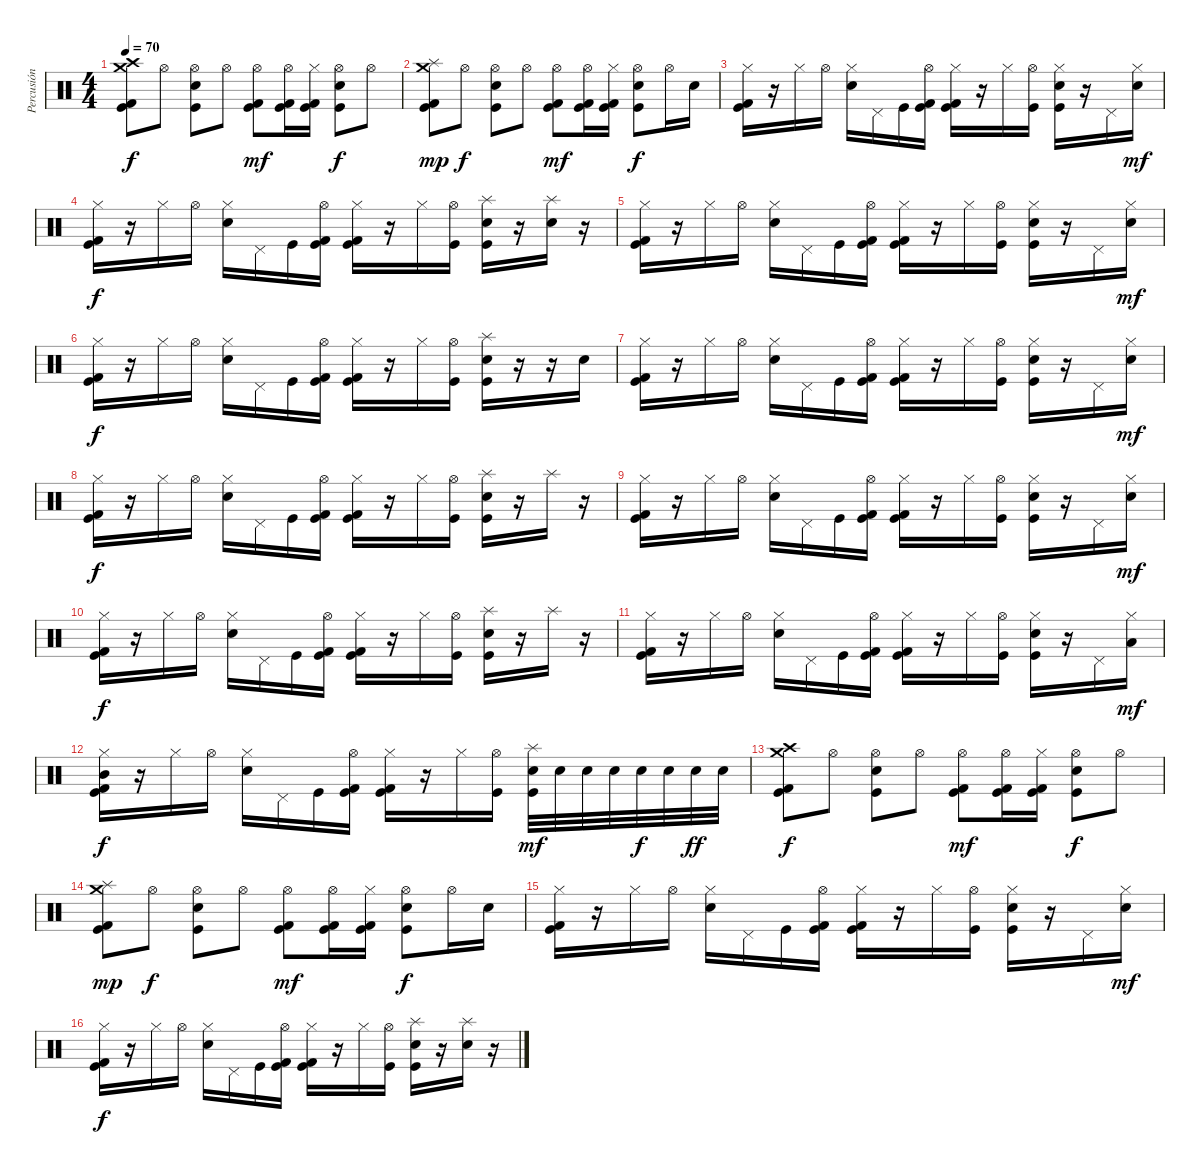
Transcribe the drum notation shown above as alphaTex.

\track ("Percusión" "Percusión") {instrument percussion}
\staff {score}
\articulation defaults
\ts (4 4)
\tempo 70
\clef neutral
\ks c
("Crash medium (hit)" "Crash high (hit)" "Kick (hit) 2" "Kick (hit)").8{dy f} "Hi-Hat (open)".8 ("Hi-Hat (open)" "Electric Snare (hit)" "Kick (hit)").8 "Hi-Hat (open)".8 ("Hi-Hat (open)" "Kick (hit) 2" "Kick (hit)").8{dy mf} ("Hi-Hat (open)" "Kick (hit)" "Kick (hit) 2").16 ("Hi-Hat (closed)" "Kick (hit)" "Kick (hit) 2").16 ("Hi-Hat (open)" "Electric Snare (hit)" "Kick (hit)").8{dy f} "Hi-Hat (open)".8 |
("Crash medium (hit)" "Splash (hit)" "Kick (hit) 2" "Kick (hit)").8{dy mp} "Hi-Hat (open)".8{dy f} ("Hi-Hat (open)" "Electric Snare (hit)" "Kick (hit)").8 "Hi-Hat (open)".8 ("Hi-Hat (open)" "Kick (hit) 2" "Kick (hit)").8{dy mf} ("Hi-Hat (open)" "Kick (hit)" "Kick (hit) 2").16 ("Hi-Hat (closed)" "Kick (hit)" "Kick (hit) 2").16 ("Hi-Hat (open)" "Electric Snare (hit)" "Kick (hit)").8{dy f} "Hi-Hat (open)".16 "Electric Snare (hit)".16 |
("Hi-Hat (closed)" "Kick (hit) 2" "Kick (hit)").16 r.16 "Hi-Hat (closed)".16 "Hi-Hat (open)".16 ("Hi-Hat (closed)" "Electric Snare (hit)").16 "Pedal Hi-Hat (hit)".16 "Kick (hit)".16 ("Hi-Hat (open)" "Kick (hit) 2" "Kick (hit)").16 ("Hi-Hat (closed)" "Kick (hit) 2" "Kick (hit)").16 r.16 "Hi-Hat (closed)".16 ("Hi-Hat (open)" "Kick (hit)").16 ("Hi-Hat (closed)" "Electric Snare (hit)" "Kick (hit)").16 r.16 "Pedal Hi-Hat (hit)".16 ("Hi-Hat (closed)" "Electric Snare (hit)").16{dy mf} |
("Hi-Hat (closed)" "Kick (hit) 2" "Kick (hit)").16{dy f} r.16 "Hi-Hat (closed)".16 "Hi-Hat (open)".16 ("Hi-Hat (closed)" "Electric Snare (hit)").16 "Pedal Hi-Hat (hit)".16 "Kick (hit)".16 ("Hi-Hat (open)" "Kick (hit) 2" "Kick (hit)").16 ("Hi-Hat (closed)" "Kick (hit) 2" "Kick (hit)").16 r.16 "Hi-Hat (closed)".16 ("Hi-Hat (open)" "Kick (hit)").16 ("Splash (hit)" "Electric Snare (hit)" "Kick (hit)").16 r.16 ("Splash (hit)" "Electric Snare (hit)").16 r.16 |
("Hi-Hat (closed)" "Kick (hit) 2" "Kick (hit)").16 r.16 "Hi-Hat (closed)".16 "Hi-Hat (open)".16 ("Hi-Hat (closed)" "Electric Snare (hit)").16 "Pedal Hi-Hat (hit)".16 "Kick (hit)".16 ("Hi-Hat (open)" "Kick (hit) 2" "Kick (hit)").16 ("Hi-Hat (closed)" "Kick (hit) 2" "Kick (hit)").16 r.16 "Hi-Hat (closed)".16 ("Hi-Hat (open)" "Kick (hit)").16 ("Hi-Hat (closed)" "Electric Snare (hit)" "Kick (hit)").16 r.16 "Pedal Hi-Hat (hit)".16 ("Hi-Hat (closed)" "Electric Snare (hit)").16{dy mf} |
("Hi-Hat (closed)" "Kick (hit) 2" "Kick (hit)").16{dy f} r.16 "Hi-Hat (closed)".16 "Hi-Hat (open)".16 ("Hi-Hat (closed)" "Electric Snare (hit)").16 "Pedal Hi-Hat (hit)".16 "Kick (hit)".16 ("Hi-Hat (open)" "Kick (hit) 2" "Kick (hit)").16 ("Hi-Hat (closed)" "Kick (hit) 2" "Kick (hit)").16 r.16 "Hi-Hat (closed)".16 ("Hi-Hat (open)" "Kick (hit)").16 ("Splash (hit)" "Electric Snare (hit)" "Kick (hit)").16 r.16 r.16 "Electric Snare (hit)".16 |
("Hi-Hat (closed)" "Kick (hit) 2" "Kick (hit)").16 r.16 "Hi-Hat (closed)".16 "Hi-Hat (open)".16 ("Hi-Hat (closed)" "Electric Snare (hit)").16 "Pedal Hi-Hat (hit)".16 "Kick (hit)".16 ("Hi-Hat (open)" "Kick (hit) 2" "Kick (hit)").16 ("Hi-Hat (closed)" "Kick (hit) 2" "Kick (hit)").16 r.16 "Hi-Hat (closed)".16 ("Hi-Hat (open)" "Kick (hit)").16 ("Hi-Hat (closed)" "Electric Snare (hit)" "Kick (hit)").16 r.16 "Pedal Hi-Hat (hit)".16 ("Hi-Hat (closed)" "Electric Snare (hit)").16{dy mf} |
("Hi-Hat (closed)" "Kick (hit) 2" "Kick (hit)").16{dy f} r.16 "Hi-Hat (closed)".16 "Hi-Hat (open)".16 ("Hi-Hat (closed)" "Electric Snare (hit)").16 "Pedal Hi-Hat (hit)".16 "Kick (hit)".16 ("Hi-Hat (open)" "Kick (hit) 2" "Kick (hit)").16 ("Hi-Hat (closed)" "Kick (hit) 2" "Kick (hit)").16 r.16 "Hi-Hat (closed)".16 ("Hi-Hat (open)" "Kick (hit)").16 ("Splash (hit)" "Electric Snare (hit)" "Kick (hit)").16 r.16 "Splash (hit)".16 r.16 |
("Hi-Hat (closed)" "Kick (hit) 2" "Kick (hit)").16 r.16 "Hi-Hat (closed)".16 "Hi-Hat (open)".16 ("Hi-Hat (closed)" "Electric Snare (hit)").16 "Pedal Hi-Hat (hit)".16 "Kick (hit)".16 ("Hi-Hat (open)" "Kick (hit) 2" "Kick (hit)").16 ("Hi-Hat (closed)" "Kick (hit) 2" "Kick (hit)").16 r.16 "Hi-Hat (closed)".16 ("Hi-Hat (open)" "Kick (hit)").16 ("Hi-Hat (closed)" "Electric Snare (hit)" "Kick (hit)").16 r.16 "Pedal Hi-Hat (hit)".16 ("Hi-Hat (closed)" "Electric Snare (hit)").16{dy mf} |
("Hi-Hat (closed)" "Kick (hit) 2" "Kick (hit)").16{dy f} r.16 "Hi-Hat (closed)".16 "Hi-Hat (open)".16 ("Hi-Hat (closed)" "Electric Snare (hit)").16 "Pedal Hi-Hat (hit)".16 "Kick (hit)".16 ("Hi-Hat (open)" "Kick (hit) 2" "Kick (hit)").16 ("Hi-Hat (closed)" "Kick (hit) 2" "Kick (hit)").16 r.16 "Hi-Hat (closed)".16 ("Hi-Hat (open)" "Kick (hit)").16 ("Splash (hit)" "Electric Snare (hit)" "Kick (hit)").16 r.16 "Splash (hit)".16 r.16 |
("Hi-Hat (closed)" "Kick (hit) 2" "Kick (hit)").16 r.16 "Hi-Hat (closed)".16 "Hi-Hat (open)".16 ("Hi-Hat (closed)" "Electric Snare (hit)").16 "Pedal Hi-Hat (hit)".16 "Kick (hit)".16 ("Hi-Hat (open)" "Kick (hit) 2" "Kick (hit)").16 ("Hi-Hat (closed)" "Kick (hit) 2" "Kick (hit)").16 r.16 "Hi-Hat (closed)".16 ("Hi-Hat (open)" "Kick (hit)").16 ("Hi-Hat (closed)" "Electric Snare (hit)" "Kick (hit)").16 r.16 "Pedal Hi-Hat (hit)".16 ("Hi-Hat (closed)" "Low Tom (hit)").16{dy mf} |
("Hi-Hat (closed)" "Mid Tom (hit)" "Kick (hit) 2" "Kick (hit)").16{dy f} r.16 "Hi-Hat (closed)".16 "Hi-Hat (open)".16 ("Hi-Hat (closed)" "Electric Snare (hit)").16 "Pedal Hi-Hat (hit)".16 "Kick (hit)".16 ("Hi-Hat (open)" "Kick (hit) 2" "Kick (hit)").16 ("Hi-Hat (closed)" "Kick (hit) 2" "Kick (hit)").16 r.16 "Hi-Hat (closed)".16 ("Hi-Hat (open)" "Kick (hit)").16 ("Splash (hit)" "Electric Snare (hit)" "Kick (hit)").32{dy mf} "Electric Snare (hit)".32 "Electric Snare (hit)".32 "Electric Snare (hit)".32 "Electric Snare (hit)".32{dy f} "Electric Snare (hit)".32 "Electric Snare (hit)".32{dy ff} "Electric Snare (hit)".32 |
("Crash medium (hit)" "Crash high (hit)" "Kick (hit) 2" "Kick (hit)").8{dy f} "Hi-Hat (open)".8 ("Hi-Hat (open)" "Electric Snare (hit)" "Kick (hit)").8 "Hi-Hat (open)".8 ("Hi-Hat (open)" "Kick (hit) 2" "Kick (hit)").8{dy mf} ("Hi-Hat (open)" "Kick (hit)" "Kick (hit) 2").16 ("Hi-Hat (closed)" "Kick (hit)" "Kick (hit) 2").16 ("Hi-Hat (open)" "Electric Snare (hit)" "Kick (hit)").8{dy f} "Hi-Hat (open)".8 |
("Crash medium (hit)" "Splash (hit)" "Kick (hit) 2" "Kick (hit)").8{dy mp} "Hi-Hat (open)".8{dy f} ("Hi-Hat (open)" "Electric Snare (hit)" "Kick (hit)").8 "Hi-Hat (open)".8 ("Hi-Hat (open)" "Kick (hit) 2" "Kick (hit)").8{dy mf} ("Hi-Hat (open)" "Kick (hit)" "Kick (hit) 2").16 ("Hi-Hat (closed)" "Kick (hit)" "Kick (hit) 2").16 ("Hi-Hat (open)" "Electric Snare (hit)" "Kick (hit)").8{dy f} "Hi-Hat (open)".16 "Electric Snare (hit)".16 |
("Hi-Hat (closed)" "Kick (hit) 2" "Kick (hit)").16 r.16 "Hi-Hat (closed)".16 "Hi-Hat (open)".16 ("Hi-Hat (closed)" "Electric Snare (hit)").16 "Pedal Hi-Hat (hit)".16 "Kick (hit)".16 ("Hi-Hat (open)" "Kick (hit) 2" "Kick (hit)").16 ("Hi-Hat (closed)" "Kick (hit) 2" "Kick (hit)").16 r.16 "Hi-Hat (closed)".16 ("Hi-Hat (open)" "Kick (hit)").16 ("Hi-Hat (closed)" "Electric Snare (hit)" "Kick (hit)").16 r.16 "Pedal Hi-Hat (hit)".16 ("Hi-Hat (closed)" "Electric Snare (hit)").16{dy mf} |
("Hi-Hat (closed)" "Kick (hit) 2" "Kick (hit)").16{dy f} r.16 "Hi-Hat (closed)".16 "Hi-Hat (open)".16 ("Hi-Hat (closed)" "Electric Snare (hit)").16 "Pedal Hi-Hat (hit)".16 "Kick (hit)".16 ("Hi-Hat (open)" "Kick (hit) 2" "Kick (hit)").16 ("Hi-Hat (closed)" "Kick (hit) 2" "Kick (hit)").16 r.16 "Hi-Hat (closed)".16 ("Hi-Hat (open)" "Kick (hit)").16 ("Splash (hit)" "Electric Snare (hit)" "Kick (hit)").16 r.16 ("Splash (hit)" "Electric Snare (hit)").16 r.16
